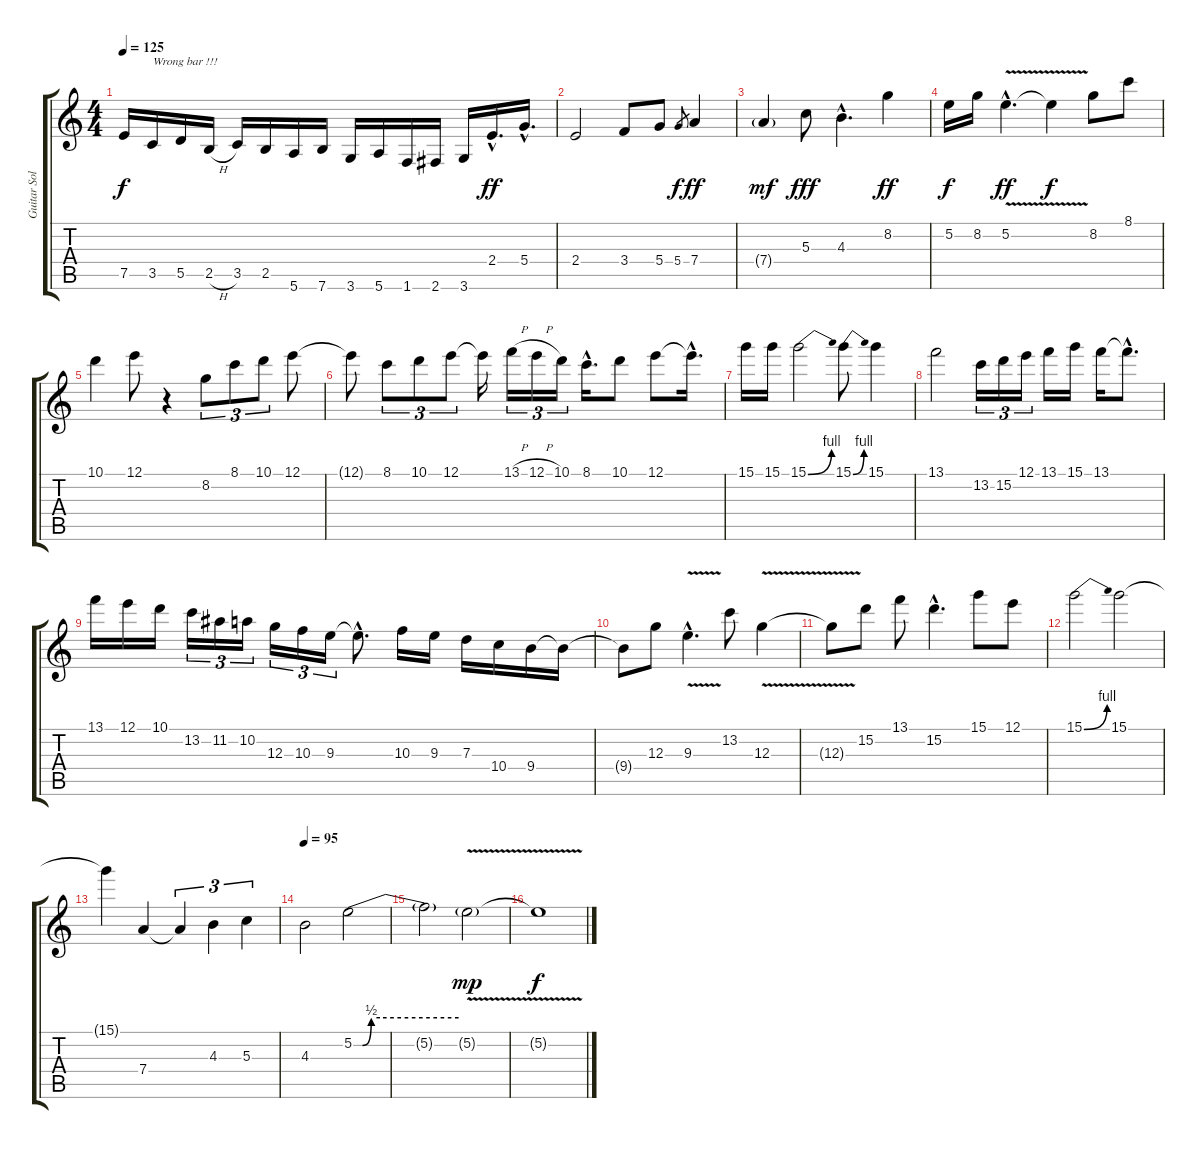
\track ("Guitar Solo" "Guitar Sol") {instrument acousticguitarsteel}
\staff {score tabs}
\tuning (E4 B3 G3 D3 A2 E2) {hide}
\ts (4 4)
\tempo 125
\clef g2
\ks c
7.5.16{dy f} 3.5.16{txt "Wrong bar !!!"} 5.5.16 2.5{h}.16 3.5.16 2.5.16 5.6.16 7.6.16 3.6.16 5.6.16 1.6.16 2.6.16 3.6.16 2.4{hac}.16{d dy ff} 5.4{hac}.16{d} |
2.4.2 3.4.8 5.4.8 5.4.8{gr dy f} 7.4.4{dy ff} |
7.4{g}.4{dy mf} 5.3.8{dy fff} 4.3{hac}.4{d} 8.2.4{dy ff} |
5.2.16{dy f} 8.2.16 5.2{v hac}.4{d dy ff} 5.2{t}.4{dy f} 8.2.8 8.1.8 |
10.1.4 12.1.8 r.4 8.2.8{tu (3 2)} 8.1.8{tu (3 2)} 10.1.8{tu (3 2)} 12.1.8 |
12.1{t}.8 8.1.8{tu (3 2)} 10.1.8{tu (3 2)} 12.1.8{tu (3 2)} 12.1{t}.16 13.1{h}.16{tu (3 2)} 12.1{h}.16{tu (3 2)} 10.1.16{tu (3 2)} 8.1{hac}.16{d} 10.1.8 12.1.8 12.1{hac t}.16{d} |
15.1.16 15.1.16 15.1{be (bend 0 0 60 4)}.2 15.1{be (bend 0 0 60 4)}.8 15.1.4 |
13.1.2 13.2.16{tu (3 2)} 15.2.16{tu (3 2)} 12.1.16{tu (3 2)} 13.1.16 15.1.16 13.1.16 13.1{hac t}.8{d} |
13.1.16 12.1.16 10.1.16 13.2.16{tu (3 2)} 11.2.16{tu (3 2)} 10.2.16{tu (3 2)} 12.3.16{tu (3 2)} 10.3.16{tu (3 2)} 9.3.16{tu (3 2)} 9.3{hac t}.8{d} 10.3.16 9.3.16 7.3.16 10.4.16 9.4.16 9.4{t}.16 |
9.4{t}.8 12.3.8 9.3{v hac}.4{d} 13.2.8 12.3{v}.4 |
12.3{t}.8 15.2.8 13.1.8 15.2{hac}.4{d} 15.1.8 12.1.8 |
15.1{be (bend 0 0 60 4)}.2 15.1.2 |
15.1{t}.4 7.4.4 7.4{t}.4{tu (3 2)} 4.3.4{tu (3 2)} 5.3.4{tu (3 2)} |
\tempo 95
4.3.2 5.2{be (custom 0 0 5 0 10 2 15 2 60 2)}.2 |
5.2{t}.2 5.2{v g}.2{dy mp} |
5.2{t}.1{dy f}
